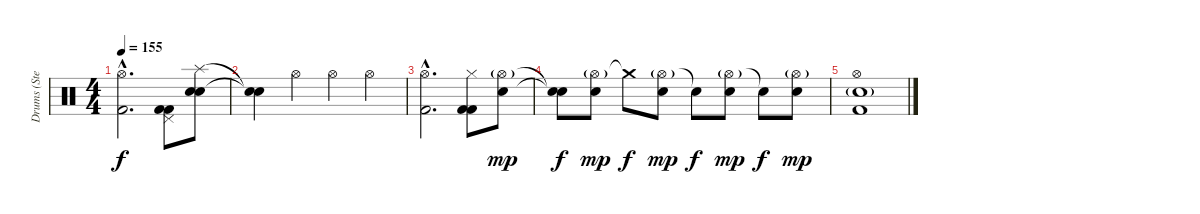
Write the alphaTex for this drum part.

\track ("Drums (SteveO 32)" "Drums (Ste") {instrument percussion}
\staff {score}
\articulation defaults
\ts (4 4)
\tempo 155
\clef neutral
\ks c
("Hi-Hat (open)"{hac} "Kick (hit) 2"{hac}).2{d dy f} ("Pedal Hi-Hat (hit)" "Kick (hit) 2" "Kick (hit) 2").8 ("Splash (hit)" "Electric Snare (hit)" "Electric Snare (hit)").8 |
("Snare (hit)"{t} "Snare (hit)"{t}).4 "Hi-Hat (open)".4 "Hi-Hat (open)".4 "Hi-Hat (open)".4 |
("Hi-Hat (open)"{hac} "Kick (hit) 2"{hac}).2{d} ("Hi-Hat (closed)" "Kick (hit) 2" "Kick (hit) 2").8 ("Hi-Hat (open)"{g} "Electric Snare (hit)").8{dy mp} |
("Snare (hit)"{t} "Snare (hit)"{t}).8{dy f} ("Hi-Hat (open)"{g} "Electric Snare (hit)").8{dy mp} "Crash medium (hit)"{t}.8{dy f} ("Hi-Hat (open)"{g} "Electric Snare (hit)").8{dy mp} "Snare (hit)"{t}.8{dy f} ("Hi-Hat (open)"{g} "Electric Snare (hit)").8{dy mp} "Snare (hit)"{t}.8{dy f} ("Hi-Hat (open)"{g} "Electric Snare (hit)").8{dy mp} |
("Hi-Hat (open)" "Electric Snare (hit)"{g} "Kick (hit) 2").1
